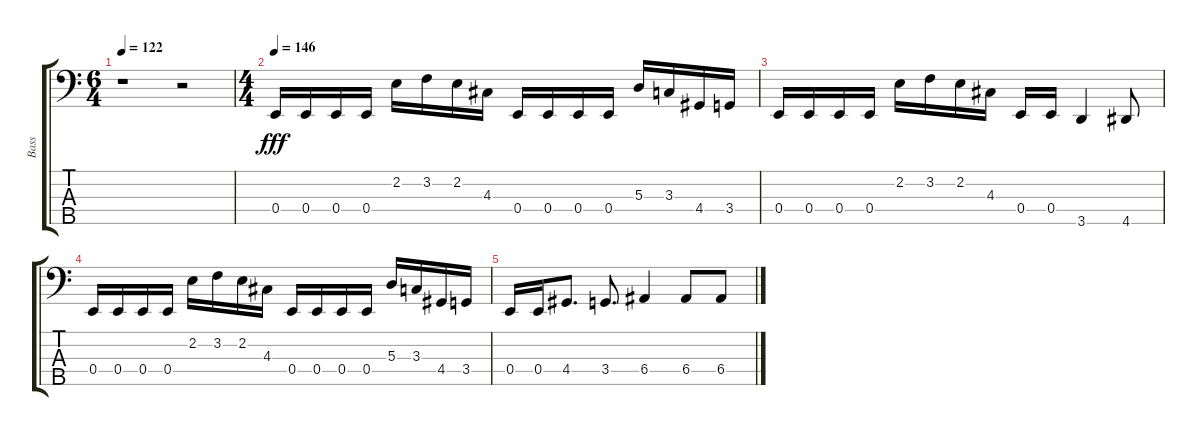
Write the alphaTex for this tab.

\track ("Bass" "Bass") {instrument electricbassfinger}
\staff {score tabs}
\tuning (G2 D2 A1 E1 B0) {hide}
\ts (6 4)
\tempo 122
\clef f4
\ks c
r.1{dy f} r.2 |
\ts (4 4)
\tempo 146
0.4.16{dy fff volume 14} 0.4.16 0.4.16 0.4.16 2.2.16 3.2.16 2.2.16 4.3.16 0.4.16 0.4.16 0.4.16 0.4.16 5.3.16 3.3.16 4.4.16 3.4.16 |
0.4.16 0.4.16 0.4.16 0.4.16 2.2.16 3.2.16 2.2.16 4.3.16 0.4.16 0.4.16 3.5.4 4.5.8 |
0.4.16 0.4.16 0.4.16 0.4.16 2.2.16 3.2.16 2.2.16 4.3.16 0.4.16 0.4.16 0.4.16 0.4.16 5.3.16 3.3.16 4.4.16 3.4.16 |
0.4.16 0.4.16 4.4.8{d} 3.4.8{d} 6.4.4 6.4.8 6.4.8
